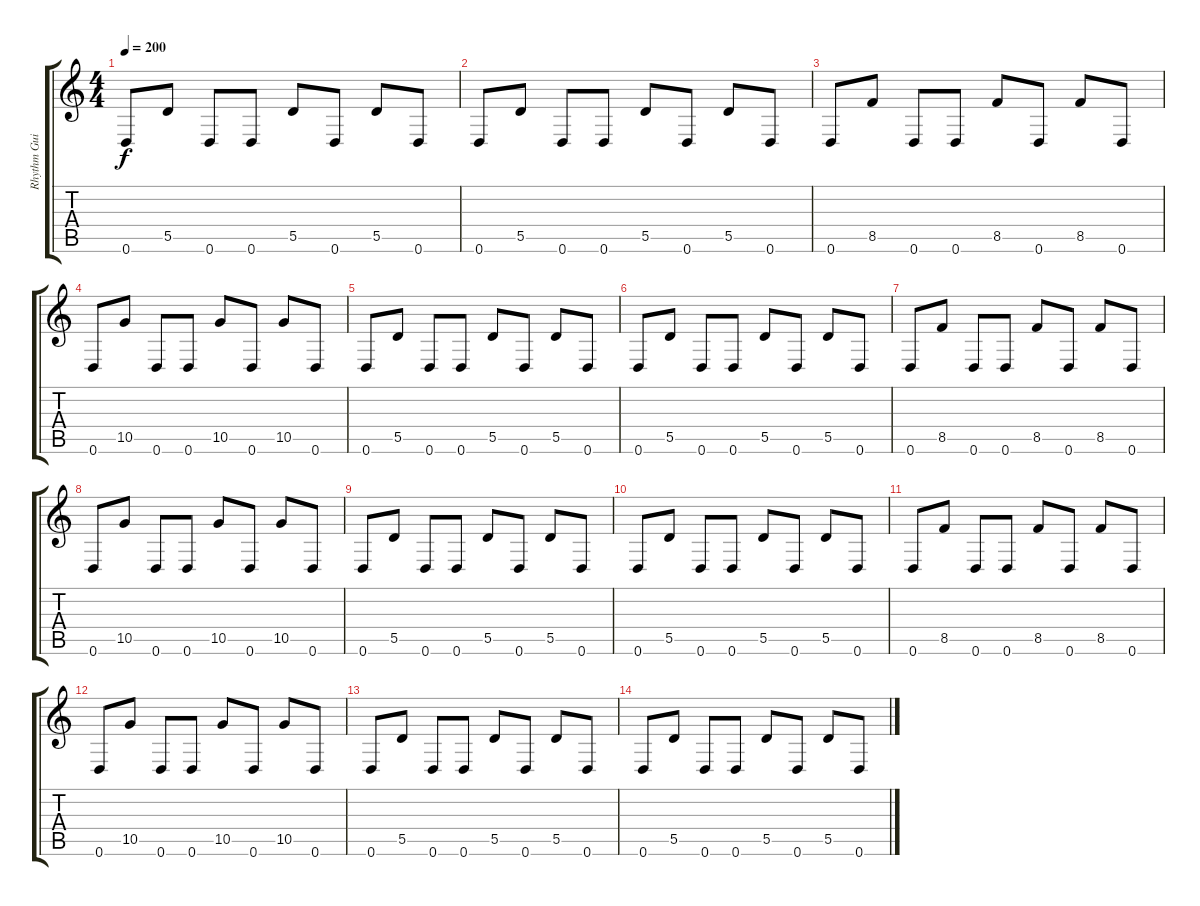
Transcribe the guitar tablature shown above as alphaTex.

\track ("Rhythm Guitar R" "Rhythm Gui") {instrument overdrivenguitar}
\staff {score tabs}
\tuning (E4 B3 G3 D3 A2 D2) {hide}
\ts (4 4)
\tempo 200
\clef g2
\ks c
0.6.8{dy f} 5.5.8 0.6.8 0.6.8 5.5.8 0.6.8 5.5.8 0.6.8 |
0.6.8 5.5.8 0.6.8 0.6.8 5.5.8 0.6.8 5.5.8 0.6.8 |
0.6.8 8.5.8 0.6.8 0.6.8 8.5.8 0.6.8 8.5.8 0.6.8 |
0.6.8 10.5.8 0.6.8 0.6.8 10.5.8 0.6.8 10.5.8 0.6.8 |
0.6.8 5.5.8 0.6.8 0.6.8 5.5.8 0.6.8 5.5.8 0.6.8 |
0.6.8 5.5.8 0.6.8 0.6.8 5.5.8 0.6.8 5.5.8 0.6.8 |
0.6.8 8.5.8 0.6.8 0.6.8 8.5.8 0.6.8 8.5.8 0.6.8 |
0.6.8 10.5.8 0.6.8 0.6.8 10.5.8 0.6.8 10.5.8 0.6.8 |
0.6.8 5.5.8 0.6.8 0.6.8 5.5.8 0.6.8 5.5.8 0.6.8 |
0.6.8 5.5.8 0.6.8 0.6.8 5.5.8 0.6.8 5.5.8 0.6.8 |
0.6.8 8.5.8 0.6.8 0.6.8 8.5.8 0.6.8 8.5.8 0.6.8 |
0.6.8 10.5.8 0.6.8 0.6.8 10.5.8 0.6.8 10.5.8 0.6.8 |
0.6.8 5.5.8 0.6.8 0.6.8 5.5.8 0.6.8 5.5.8 0.6.8 |
0.6.8 5.5.8 0.6.8 0.6.8 5.5.8 0.6.8 5.5.8 0.6.8
